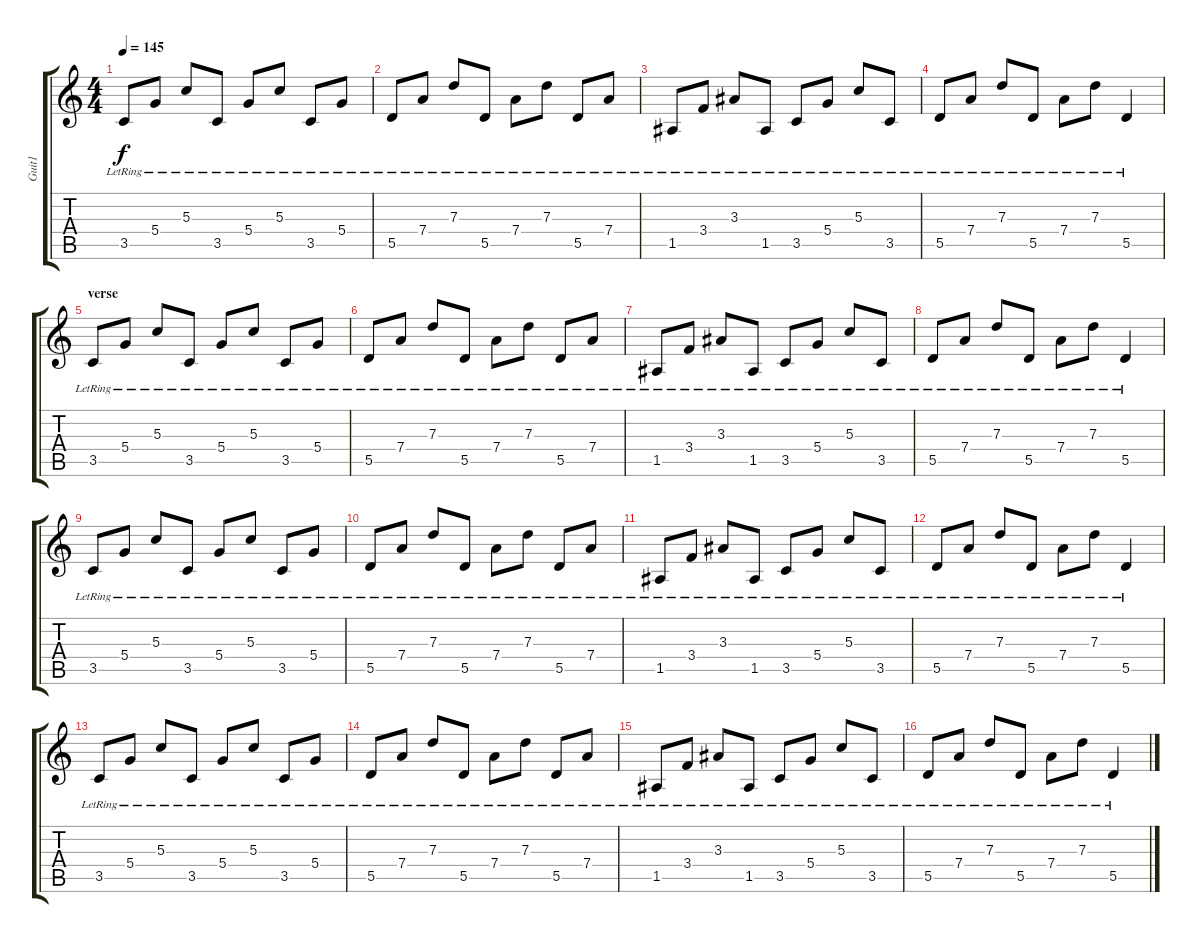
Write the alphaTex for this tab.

\track ("Guit1" "Guit1") {instrument acousticguitarsteel}
\staff {score tabs}
\tuning (E4 B3 G3 D3 A2 E2) {hide}
\ts (4 4)
\tempo 145
\clef g2
\ks c
3.5{lr}.8{dy f} 5.4{lr}.8 5.3{lr}.8 3.5{lr}.8 5.4{lr}.8 5.3{lr}.8 3.5{lr}.8 5.4{lr}.8 |
5.5{lr}.8 7.4{lr}.8 7.3{lr}.8 5.5{lr}.8 7.4{lr}.8 7.3{lr}.8 5.5{lr}.8 7.4{lr}.8 |
1.5{lr}.8 3.4{lr}.8 3.3{lr}.8 1.5{lr}.8 3.5{lr}.8 5.4{lr}.8 5.3{lr}.8 3.5{lr}.8 |
5.5{lr}.8 7.4{lr}.8 7.3{lr}.8 5.5{lr}.8 7.4{lr}.8 7.3{lr}.8 5.5{lr}.4 |
\section ("" "verse")
3.5{lr}.8 5.4{lr}.8 5.3{lr}.8 3.5{lr}.8 5.4{lr}.8 5.3{lr}.8 3.5{lr}.8 5.4{lr}.8 |
5.5{lr}.8 7.4{lr}.8 7.3{lr}.8 5.5{lr}.8 7.4{lr}.8 7.3{lr}.8 5.5{lr}.8 7.4{lr}.8 |
1.5{lr}.8 3.4{lr}.8 3.3{lr}.8 1.5{lr}.8 3.5{lr}.8 5.4{lr}.8 5.3{lr}.8 3.5{lr}.8 |
5.5{lr}.8 7.4{lr}.8 7.3{lr}.8 5.5{lr}.8 7.4{lr}.8 7.3{lr}.8 5.5{lr}.4 |
3.5{lr}.8 5.4{lr}.8 5.3{lr}.8 3.5{lr}.8 5.4{lr}.8 5.3{lr}.8 3.5{lr}.8 5.4{lr}.8 |
5.5{lr}.8 7.4{lr}.8 7.3{lr}.8 5.5{lr}.8 7.4{lr}.8 7.3{lr}.8 5.5{lr}.8 7.4{lr}.8 |
1.5{lr}.8 3.4{lr}.8 3.3{lr}.8 1.5{lr}.8 3.5{lr}.8 5.4{lr}.8 5.3{lr}.8 3.5{lr}.8 |
5.5{lr}.8 7.4{lr}.8 7.3{lr}.8 5.5{lr}.8 7.4{lr}.8 7.3{lr}.8 5.5{lr}.4 |
3.5{lr}.8 5.4{lr}.8 5.3{lr}.8 3.5{lr}.8 5.4{lr}.8 5.3{lr}.8 3.5{lr}.8 5.4{lr}.8 |
5.5{lr}.8 7.4{lr}.8 7.3{lr}.8 5.5{lr}.8 7.4{lr}.8 7.3{lr}.8 5.5{lr}.8 7.4{lr}.8 |
1.5{lr}.8 3.4{lr}.8 3.3{lr}.8 1.5{lr}.8 3.5{lr}.8 5.4{lr}.8 5.3{lr}.8 3.5{lr}.8 |
5.5{lr}.8 7.4{lr}.8 7.3{lr}.8 5.5{lr}.8 7.4{lr}.8 7.3{lr}.8 5.5{lr}.4
